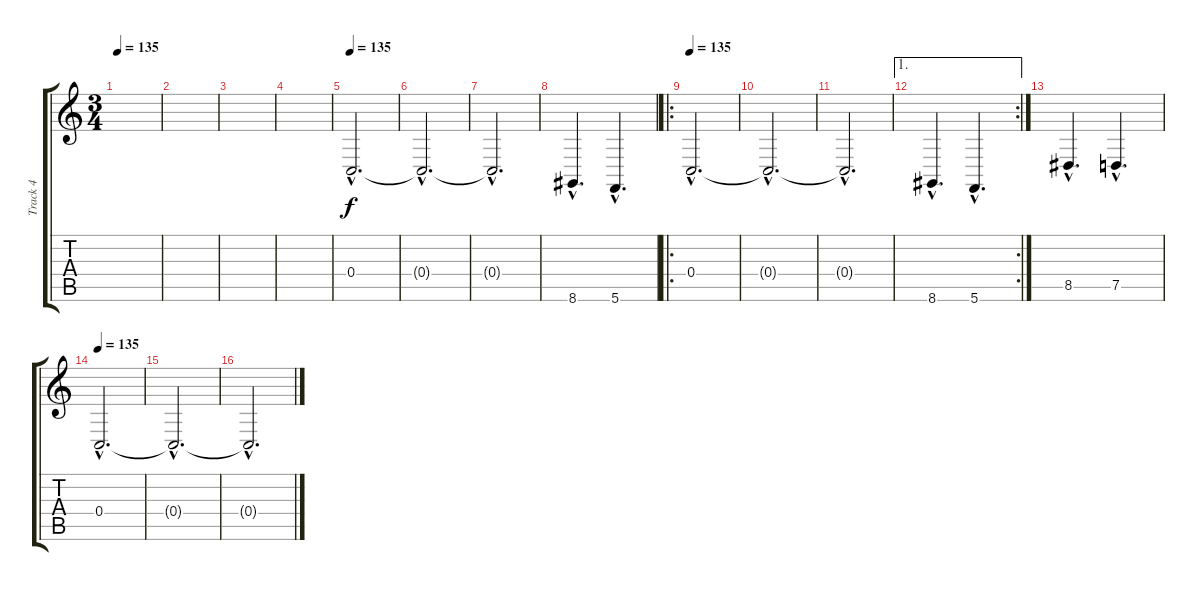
\track ("Track 4" "Track 4") {instrument stringensemble1}
\staff {score tabs}
\tuning (D4 A3 F3 C3 G2 C2) {hide}
\ts (3 4)
\tempo 135
\clef g2
\ks c
|
|
|
|
\tempo 135
0.4{hac}.2{d} |
0.4{hac t}.2{d} |
0.4{hac t}.2{d} |
8.6{hac}.4{d} 5.6{hac}.4{d} |
\ro
\tempo 135
0.4{hac}.2{d} |
0.4{hac t}.2{d} |
0.4{hac t}.2{d} |
\ae 1
\rc 2
8.6{hac}.4{d} 5.6{hac}.4{d} |
8.5{hac}.4{d} 7.5{hac}.4{d} |
\tempo 135
0.4{hac}.2{d} |
0.4{hac t}.2{d} |
0.4{hac t}.2{d}
